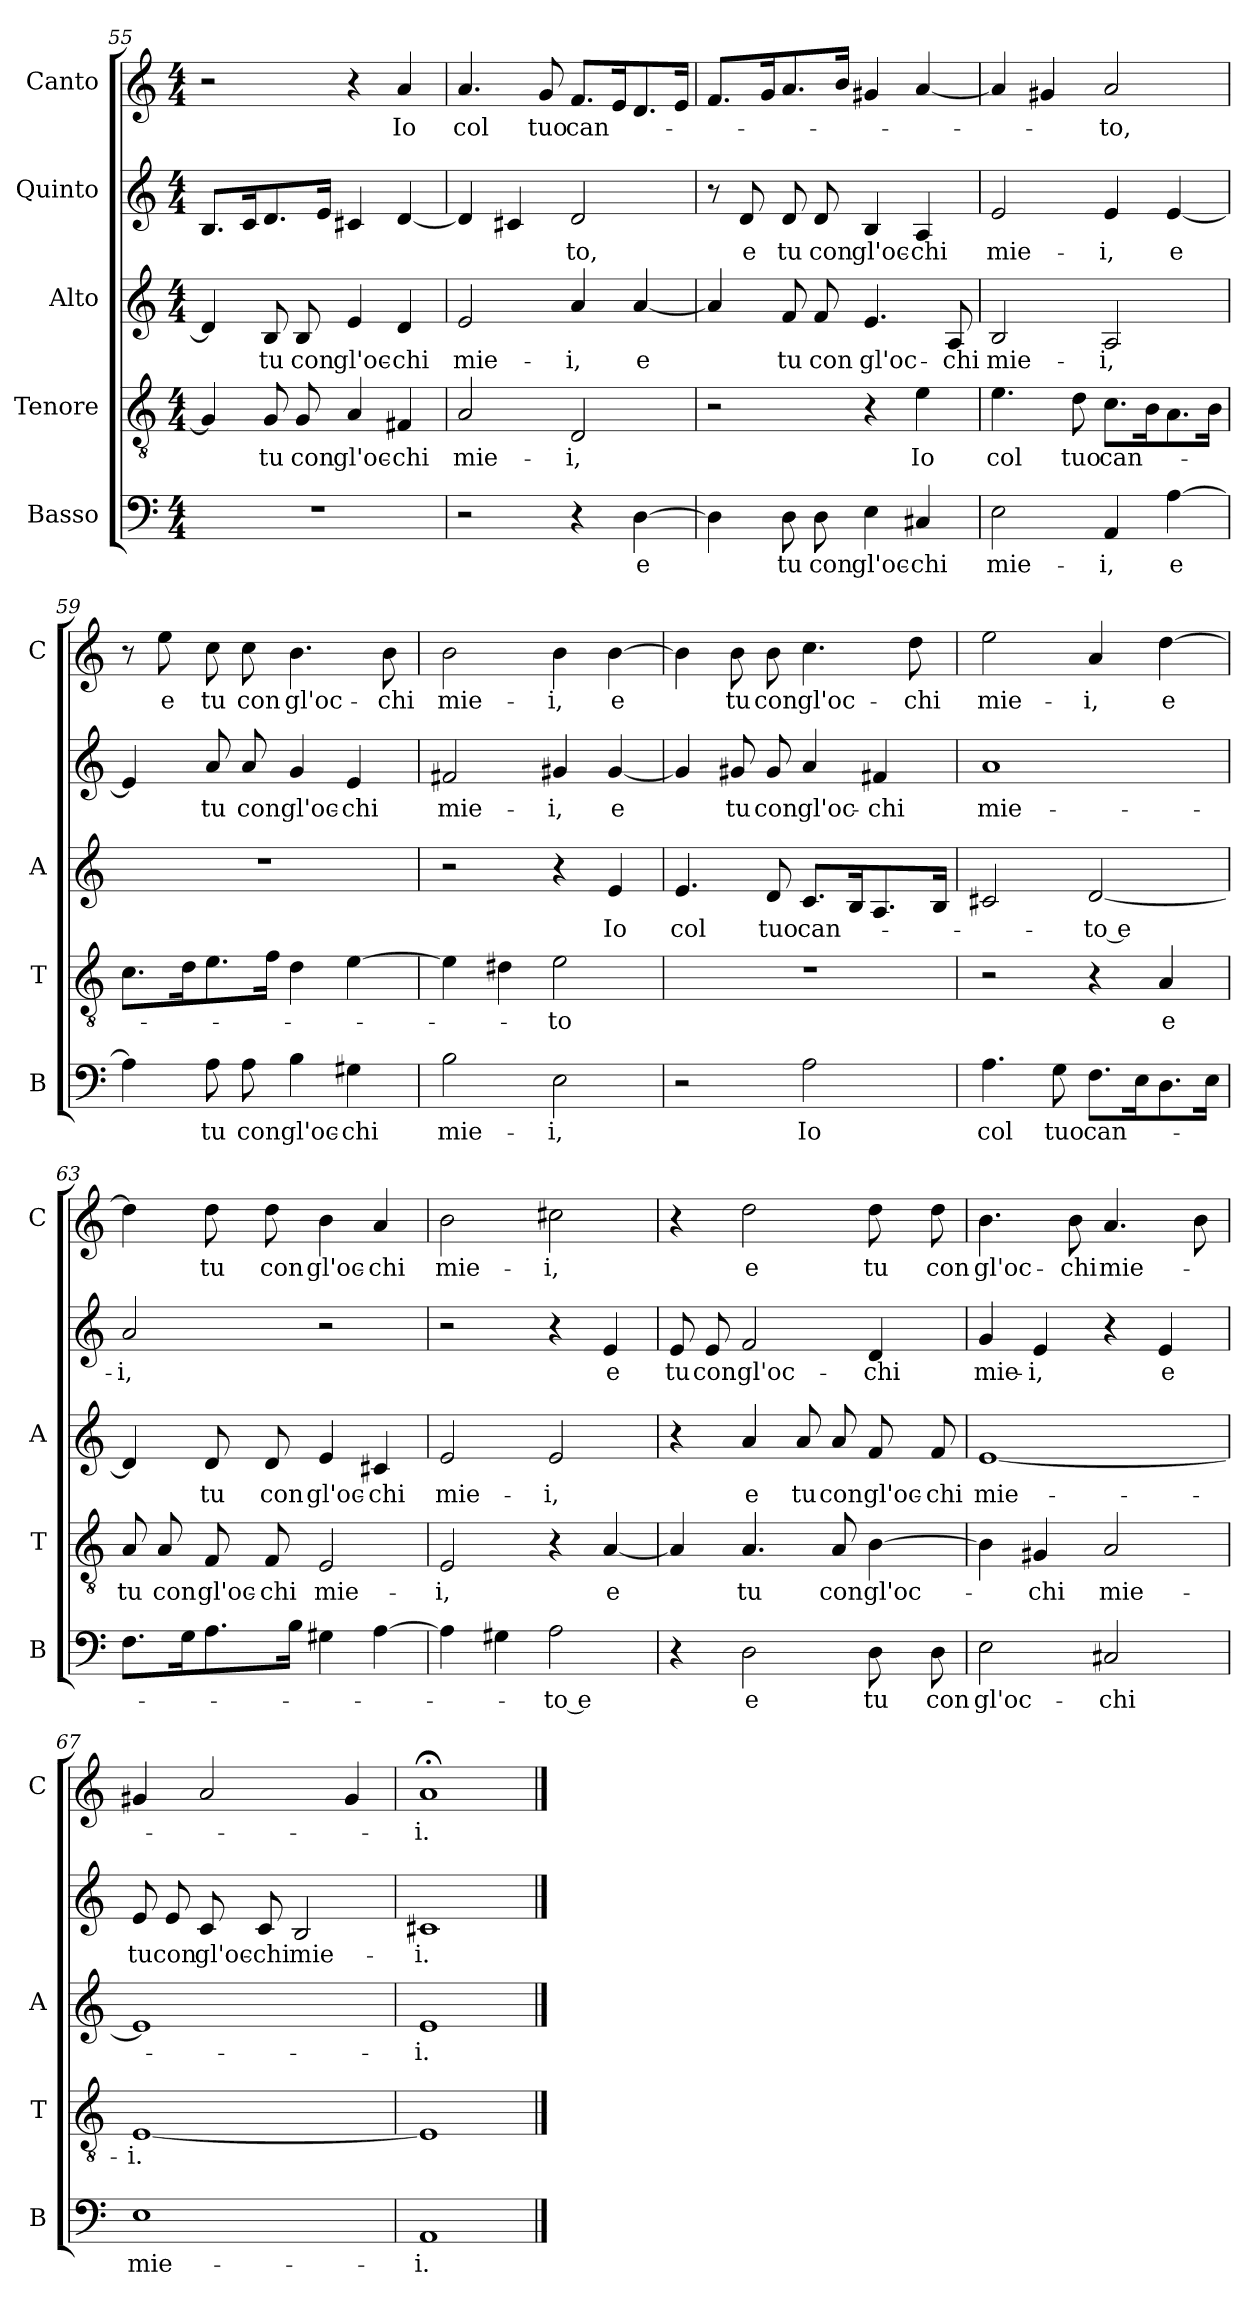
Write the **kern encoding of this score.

**kern	**text	**kern	**text	**kern	**text	**kern	**text	**kern	**text
*part5	*part5	*part4	*part4	*part3	*part3	*part2	*part2	*part1	*part1
*staff5	*staff5	*staff4	*staff4	*staff3	*staff3	*staff2	*staff2	*staff1	*staff1
*I"Basso	*	*I"Tenore	*	*I"Alto	*	*I"Quinto	*	*I"Canto	*
*I'B	*	*I'T	*	*I'A	*	*	*	*I'C	*
*clefF4	*	*clefGv2	*	*clefG2	*	*clefG2	*	*clefG2	*
*k[]	*	*k[]	*	*k[]	*	*k[]	*	*k[]	*
*C:	*	*C:	*	*C:	*	*C:	*	*C:	*
*M4/4	*	*M4/4	*	*M4/4	*	*M4/4	*	*M4/4	*
=55	=55	=55	=55	=55	=55	=55	=55	=55	=55
1r	.	4G/]	.	4d/]	.	8.B/L	.	2r	.
.	.	.	.	.	.	16c/k	.	.	.
!	!	!	!LO:LY:b	!	!LO:LY:b	!	!	!	!
.	.	8G/	tu	8B/	tu	8.d/	.	.	.
!	!	!	!LO:LY:b	!	!LO:LY:b	!	!	!	!
.	.	8G/	con	8B/	con	.	.	.	.
.	.	.	.	.	.	16e/Jk	.	.	.
!	!	!	!LO:LY:b	!	!LO:LY:b	!	!	!	!
.	.	4A/	gl'oc-	4e/	gl'oc-	4c#X/	.	4r	.
!	!	!	!LO:LY:b	!	!LO:LY:b	!	!	!	!LO:LY:b
.	.	4F#X/	-chi	4d/	-chi	[4d/	.	4a/	Io
=56	=56	=56	=56	=56	=56	=56	=56	=56	=56
!	!	!	!LO:LY:b	!	!LO:LY:b	!	!	!	!LO:LY:b
2r	.	2A/	mie-	2e/	mie-	4d/]	.	4.a/	col
.	.	.	.	.	.	4c#X/	.	.	.
!	!	!	!	!	!	!	!	!	!LO:LY:b
.	.	.	.	.	.	.	.	8g/	tuo
!	!	!	!LO:LY:b	!	!LO:LY:b	!	!LO:LY:b	!	!LO:LY:b
4r	.	2D/	-i,	4a/	-i,	2d/	-to,	8.f/L	can-
.	.	.	.	.	.	.	.	16e/k	.
!	!LO:LY:b	!	!	!	!LO:LY:b	!	!	!	!
[4D\	e	.	.	[4a/	e	.	.	8.d/	.
.	.	.	.	.	.	.	.	16e/Jk	.
=57	=57	=57	=57	=57	=57	=57	=57	=57	=57
4D\]	.	2r	.	4a/]	.	8r	.	8.f/L	.
!	!	!	!	!	!	!	!LO:LY:b	!	!
.	.	.	.	.	.	8d/	e	.	.
.	.	.	.	.	.	.	.	16g/k	.
!	!LO:LY:b	!	!	!	!LO:LY:b	!	!LO:LY:b	!	!
8D\	tu	.	.	8f/	tu	8d/	tu	8.a/	.
!	!LO:LY:b	!	!	!	!LO:LY:b	!	!LO:LY:b	!	!
8D\	con	.	.	8f/	con	8d/	con	.	.
.	.	.	.	.	.	.	.	16b/Jk	.
!	!LO:LY:b	!	!	!	!LO:LY:b	!	!LO:LY:b	!	!
4E\	gl'oc-	4r	.	4.e/	gl'oc-	4B/	gl'oc-	4g#X/	.
!	!LO:LY:b	!	!LO:LY:b	!	!	!	!LO:LY:b	!	!
4C#X/	-chi	4e\	Io	.	.	4A/	-chi	[4a/	.
!	!	!	!	!	!LO:LY:b	!	!	!	!
.	.	.	.	8A/	-chi	.	.	.	.
!!LO:LB:g=z
=58	=58	=58	=58	=58	=58	=58	=58	=58	=58
!	!LO:LY:b	!	!LO:LY:b	!	!LO:LY:b	!	!LO:LY:b	!	!
2E\	mie-	4.e\	col	2B/	mie-	2e/	mie-	4a/]	.
.	.	.	.	.	.	.	.	4g#X/	.
!	!	!	!LO:LY:b	!	!	!	!	!	!
.	.	8d\	tuo	.	.	.	.	.	.
!	!LO:LY:b	!	!LO:LY:b	!	!LO:LY:b	!	!LO:LY:b	!	!LO:LY:b
4AA/	-i,	8.c\L	can-	2A/	-i,	4e/	-i,	2a/	-to,
.	.	16B\k	.	.	.	.	.	.	.
!	!LO:LY:b	!	!	!	!	!	!LO:LY:b	!	!
[4A\	e	8.A\	.	.	.	[4e/	e	.	.
.	.	16B\Jk	.	.	.	.	.	.	.
=59	=59	=59	=59	=59	=59	=59	=59	=59	=59
4A\]	.	8.c\L	.	1r	.	4e/]	.	8r	.
!	!	!	!	!	!	!	!	!	!LO:LY:b
.	.	.	.	.	.	.	.	8ee\	e
.	.	16d\k	.	.	.	.	.	.	.
!	!LO:LY:b	!	!	!	!	!	!LO:LY:b	!	!LO:LY:b
8A\	tu	8.e\	.	.	.	8a/	tu	8cc\	tu
!	!LO:LY:b	!	!	!	!	!	!LO:LY:b	!	!LO:LY:b
8A\	con	.	.	.	.	8a/	con	8cc\	con
.	.	16f\Jk	.	.	.	.	.	.	.
!	!LO:LY:b	!	!	!	!	!	!LO:LY:b	!	!LO:LY:b
4B\	gl'oc-	4d\	.	.	.	4g/	gl'oc-	4.b\	gl'oc-
!	!LO:LY:b	!	!	!	!	!	!LO:LY:b	!	!
4G#X\	-chi	[4e\	.	.	.	4e/	-chi	.	.
!	!	!	!	!	!	!	!	!	!LO:LY:b
.	.	.	.	.	.	.	.	8b\	-chi
=60	=60	=60	=60	=60	=60	=60	=60	=60	=60
!	!LO:LY:b	!	!	!	!	!	!LO:LY:b	!	!LO:LY:b
2B\	mie-	4e\]	.	2r	.	2f#X/	mie-	2b\	mie-
.	.	4d#X\	.	.	.	.	.	.	.
!	!LO:LY:b	!	!LO:LY:b	!	!	!	!LO:LY:b	!	!LO:LY:b
2E\	-i,	2e\	-to	4r	.	4g#X/	-i,	4b\	-i,
!	!	!	!	!	!LO:LY:b	!	!LO:LY:b	!	!LO:LY:b
.	.	.	.	4e/	Io	[4g#/	e	[4b\	e
=61	=61	=61	=61	=61	=61	=61	=61	=61	=61
!	!	!	!	!	!LO:LY:b	!	!	!	!
2r	.	1r	.	4.e/	col	4g#/]	.	4b\]	.
!	!	!	!	!	!	!	!LO:LY:b	!	!LO:LY:b
.	.	.	.	.	.	8g#X/	tu	8b\	tu
!	!	!	!	!	!LO:LY:b	!	!LO:LY:b	!	!LO:LY:b
.	.	.	.	8d/	tuo	8g#/	con	8b\	con
!	!LO:LY:b	!	!	!	!LO:LY:b	!	!LO:LY:b	!	!LO:LY:b
2A\	Io	.	.	8.c/L	can-	4a/	gl'oc-	4.cc\	gl'oc-
.	.	.	.	16B/k	.	.	.	.	.
!	!	!	!	!	!	!	!LO:LY:b	!	!
.	.	.	.	8.A/	.	4f#X/	-chi	.	.
!	!	!	!	!	!	!	!	!	!LO:LY:b
.	.	.	.	.	.	.	.	8dd\	-chi
.	.	.	.	16B/Jk	.	.	.	.	.
=62	=62	=62	=62	=62	=62	=62	=62	=62	=62
!	!LO:LY:b	!	!	!	!	!	!LO:LY:b	!	!LO:LY:b
4.A\	col	2r	.	2c#X/	.	1a	mie-	2ee\	mie-
!	!LO:LY:b	!	!	!	!	!	!	!	!
8G\	tuo	.	.	.	.	.	.	.	.
!	!LO:LY:b	!	!	!	!LO:LY:b	!	!	!	!LO:LY:b
8.F\L	can-	4r	.	[2d/	-to e	.	.	4a/	-i,
16E\k	.	.	.	.	.	.	.	.	.
!	!	!	!LO:LY:b	!	!	!	!	!	!LO:LY:b
8.D\	.	4A/	e	.	.	.	.	[4dd\	e
16E\Jk	.	.	.	.	.	.	.	.	.
!!LO:LB:g=z
=63	=63	=63	=63	=63	=63	=63	=63	=63	=63
!	!	!	!LO:LY:b	!	!	!	!LO:LY:b	!	!
8.F\L	.	8A/	tu	4d/]	.	2a/	-i,	4dd\]	.
!	!	!	!LO:LY:b	!	!	!	!	!	!
.	.	8A/	con	.	.	.	.	.	.
16G\k	.	.	.	.	.	.	.	.	.
!	!	!	!LO:LY:b	!	!LO:LY:b	!	!	!	!LO:LY:b
8.A\	.	8F/	gl'oc-	8d/	tu	.	.	8dd\	tu
!	!	!	!LO:LY:b	!	!LO:LY:b	!	!	!	!LO:LY:b
.	.	8F/	-chi	8d/	con	.	.	8dd\	con
16B\Jk	.	.	.	.	.	.	.	.	.
!	!	!	!LO:LY:b	!	!LO:LY:b	!	!	!	!LO:LY:b
4G#X\	.	2E/	mie-	4e/	gl'oc-	2r	.	4b\	gl'oc-
!	!	!	!	!	!LO:LY:b	!	!	!	!LO:LY:b
[4A\	.	.	.	4c#X/	-chi	.	.	4a/	-chi
=64	=64	=64	=64	=64	=64	=64	=64	=64	=64
!	!	!	!LO:LY:b	!	!LO:LY:b	!	!	!	!LO:LY:b
4A\]	.	2E/	-i,	2e/	mie-	2r	.	2b\	mie-
4G#X\	.	.	.	.	.	.	.	.	.
!	!LO:LY:b	!	!	!	!LO:LY:b	!	!	!	!LO:LY:b
2A\	-to e	4r	.	2e/	-i,	4r	.	2cc#X\	-i,
!	!	!	!LO:LY:b	!	!	!	!LO:LY:b	!	!
.	.	[4A/	e	.	.	4e/	e	.	.
=65	=65	=65	=65	=65	=65	=65	=65	=65	=65
!	!	!	!	!	!	!	!LO:LY:b	!	!
4r	.	4A/]	.	4r	.	8e/	tu	4r	.
!	!	!	!	!	!	!	!LO:LY:b	!	!
.	.	.	.	.	.	8e/	con	.	.
!	!LO:LY:b	!	!LO:LY:b	!	!LO:LY:b	!	!LO:LY:b	!	!LO:LY:b
2D\	e	4.A/	tu	4a/	e	2f/	gl'oc-	2dd\	e
!	!	!	!	!	!LO:LY:b	!	!	!	!
.	.	.	.	8a/	tu	.	.	.	.
!	!	!	!LO:LY:b	!	!LO:LY:b	!	!	!	!
.	.	8A/	con	8a/	con	.	.	.	.
!	!LO:LY:b	!	!LO:LY:b	!	!LO:LY:b	!	!LO:LY:b	!	!LO:LY:b
8D\	tu	[4B\	gl'oc-	8f/	gl'oc-	4d/	-chi	8dd\	tu
!	!LO:LY:b	!	!	!	!LO:LY:b	!	!	!	!LO:LY:b
8D\	con	.	.	8f/	-chi	.	.	8dd\	con
=66	=66	=66	=66	=66	=66	=66	=66	=66	=66
!	!LO:LY:b	!	!	!	!LO:LY:b	!	!LO:LY:b	!	!LO:LY:b
2E\	gl'oc-	4B\]	.	[1e	mie-	4g/	mie-	4.b\	gl'oc-
!	!	!	!LO:LY:b	!	!	!	!LO:LY:b	!	!
.	.	4G#X/	-chi	.	.	4e/	-i,	.	.
!	!	!	!	!	!	!	!	!	!LO:LY:b
.	.	.	.	.	.	.	.	8b\	-chi
!	!LO:LY:b	!	!LO:LY:b	!	!	!	!	!	!LO:LY:b
2C#X/	-chi	2A/	mie-	.	.	4r	.	4.a/	mie-
!	!	!	!	!	!	!	!LO:LY:b	!	!
.	.	.	.	.	.	4e/	e	.	.
.	.	.	.	.	.	.	.	8b\	.
=67	=67	=67	=67	=67	=67	=67	=67	=67	=67
!	!LO:LY:b	!	!LO:LY:b	!	!	!	!LO:LY:b	!	!
1E	mie-	[1E	-i.	1e]	.	8e/	tu	4g#X/	.
!	!	!	!	!	!	!	!LO:LY:b	!	!
.	.	.	.	.	.	8e/	con	.	.
!	!	!	!	!	!	!	!LO:LY:b	!	!
.	.	.	.	.	.	8c/	gl'oc-	2a/	.
!	!	!	!	!	!	!	!LO:LY:b	!	!
.	.	.	.	.	.	8c/	-chi	.	.
!	!	!	!	!	!	!	!LO:LY:b	!	!
.	.	.	.	.	.	2B/	mie-	.	.
.	.	.	.	.	.	.	.	4g#/	.
=68	=68	=68	=68	=68	=68	=68	=68	=68	=68
!	!LO:LY:b	!	!	!	!LO:LY:b	!	!LO:LY:b	!	!LO:LY:b
1AA	-i.	1E]	.	1e	-i.	1c#X	-i.	1a;<	-i.
==	==	==	==	==	==	==	==	==	==
*-	*-	*-	*-	*-	*-	*-	*-	*-	*-
